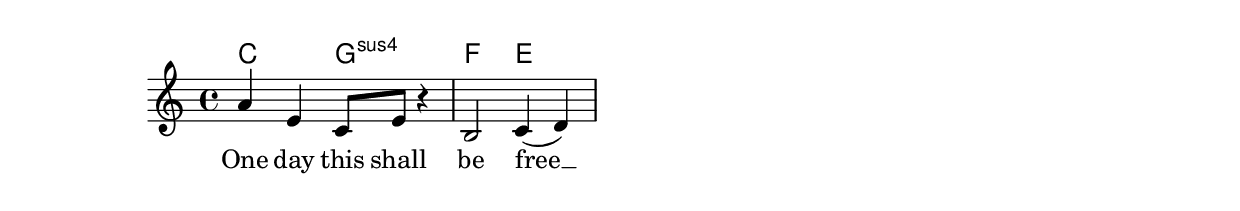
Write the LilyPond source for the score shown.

%% DO NOT EDIT this file manually; it is automatically
%% generated from LSR http://lsr.dsi.unimi.it
%% Make any changes in LSR itself, or in Documentation/snippets/new/ ,
%% and then run scripts/auxiliar/makelsr.py
%%
%% This file is in the public domain.
\version "2.14.0"

\header {
  lsrtags = "chords"

%% Translation of GIT committish: 70f5f30161f7b804a681cd080274bfcdc9f4fe8c
  texidoces = "
Al juntar nombres de acorde en cifrado americano, melodía y letra,
obtenemos una hoja guía de acordes o «lead sheet»:

"
  doctitlees = "Hoja guía de acordes o «lead sheet» sencilla"


%% Translation of GIT committish: 0a868be38a775ecb1ef935b079000cebbc64de40
 texidocde = "
Ein Liedblatt besteht aus Akkordbezeichnungen, einer Melodie und dem Liedtext:

"
  doctitlede = "Ein einfaches Liedblatt"

%% Translation of GIT committish: 9594a4569164407a146bbc4aad8be3a60a4725cf
  texidocfr = "
Assembler des noms d'accords, une mélodie et des paroles permet
d'obtenir la  partition d'un chanson :

"
  doctitlefr = "Chanson simple"

  texidoc = "
When put together, chord names, a melody, and lyrics form a lead sheet:

"
  doctitle = "Simple lead sheet"
} % begin verbatim

<<
  \chords { c2 g:sus4 f e }
  \relative c'' {
    a4 e c8 e r4
    b2 c4( d)
  }
  \addlyrics { One day this shall be free __ }
>>

